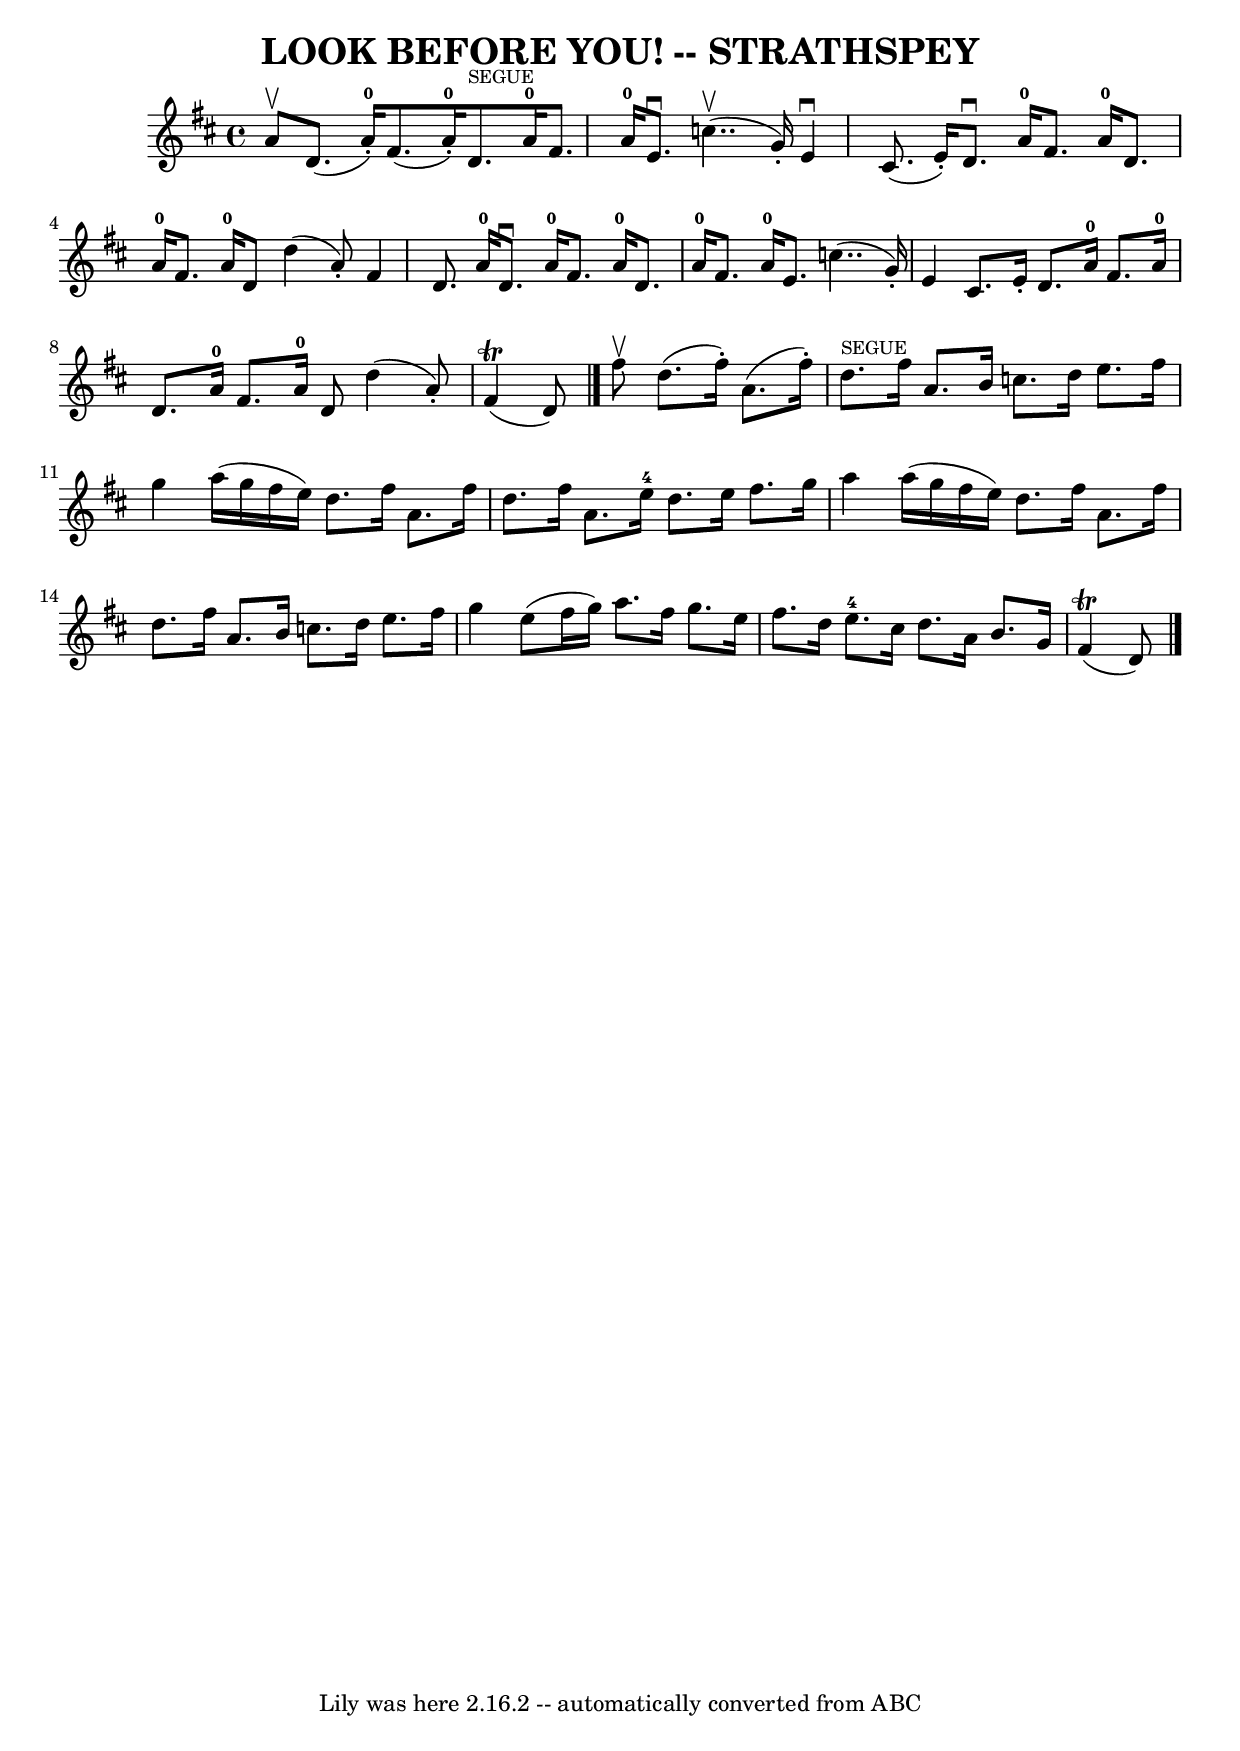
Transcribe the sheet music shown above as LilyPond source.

\version "2.7.40"
\include "Mammoth.ily"
\header {
	%% book = "Ryan's Mammoth Collection of Fiddle Tunes"
	crossRefNumber = "1"
	footnotes = ""
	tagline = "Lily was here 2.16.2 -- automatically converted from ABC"
	title = "LOOK BEFORE YOU! -- STRATHSPEY"
}
voicedefault =  {


 \override Staff.TimeSignature #'style = #'C
 \time 4/4 % %slurgraces 1
 
\key d \major a'8^\upbow   |
 d'8. (a'16-0-.) fis'8. (
 a'16-0-.) d'8.^\segue a'16-0 fis'8. a'16-0   |
  
 e'8.^\downbow c''4.. (^\upbow g'16 -.) e'4^\downbow cis'8. (
e'16 -.)   |
 d'8.^\downbow a'16-0 fis'8. a'16-0   
d'8. a'16-0 fis'8. a'16-0   |
 d'8 d''4 (a'8 -.)  
 fis'4 d'8. a'16-0   |
 d'8.^\downbow a'16-0 fis'8.  
 a'16-0 d'8. a'16-0 fis'8. a'16-0   |
 e'8.    
c''4.. (g'16 -.) e'4 cis'8. e'16 -.   |
 d'8. a'16 
-0 fis'8. a'16-0 d'8. a'16-0 fis'8. a'16-0   |
 
 d'8 d''4 (a'8 -.) fis'4 (^\trill d'8)   \bar "|." fis''8 
^\upbow   |
 d''8. (fis''16 -.) a'8. (fis''16 -.)     
d''8.^\segue fis''16 a'8. b'16    |
 c''8. d''16 e''8.  
 fis''16 g''4 a''16 (g''16 fis''16 e''16)   |
     
d''8. fis''16 a'8. fis''16 d''8. fis''16 a'8. e''16-4   
|
 d''8. e''16 fis''8. g''16 a''4 a''16 (g''16    
fis''16 e''16)   |
 d''8. fis''16 a'8. fis''16    
d''8. fis''16 a'8. b'16    |
 c''8. d''16 e''8.    
fis''16 g''4 e''8 (fis''16 g''16)   |
 a''8.    
fis''16 g''8. e''16 fis''8. d''16 e''8.-4 cis''16    
|
 d''8. a'16 b'8. g'16 fis'4 (^\trill d'8)   
\bar "|."   
}

\score{
    <<

	\context Staff="default"
	{
	    \voicedefault 
	}

    >>
	\layout {
	}
	\midi {}
}
